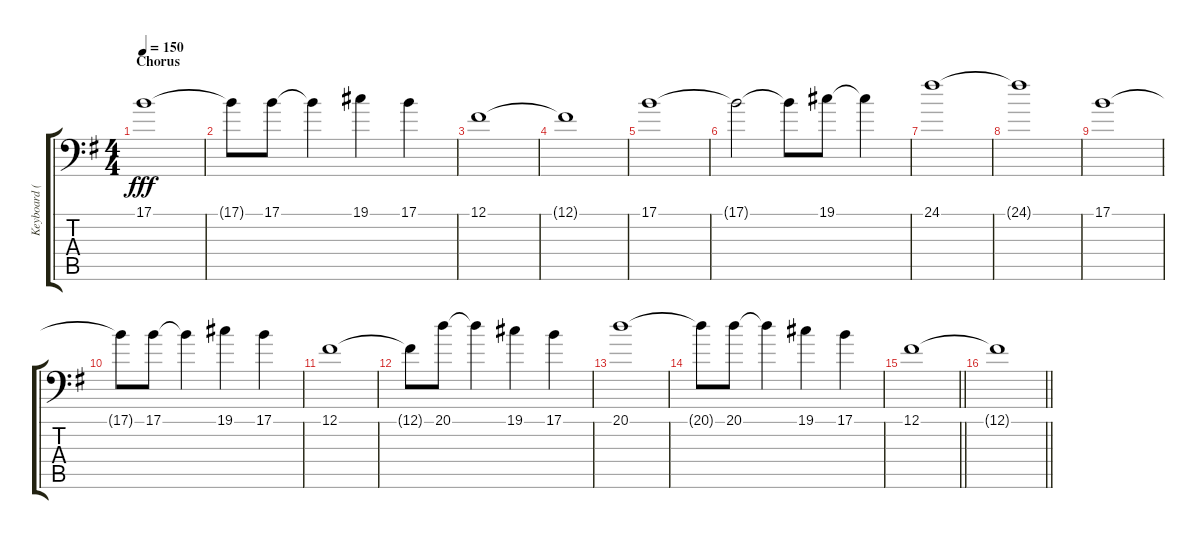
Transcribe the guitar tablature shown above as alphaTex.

\track ("Keyboard (backup)" "Keyboard (") {instrument acousticgrandpiano}
\staff {score tabs}
\tuning (Gb3 Db3 A2 E2 B1 Gb1) {hide}
\ts (4 4)
\section ("" "Chorus")
\tempo 150
\clef f4
\ks g
17.1.1{dy fff volume 11 instrument pad5bowed} |
17.1{t}.8 17.1.8 17.1{t}.4 19.1.4 17.1.4 |
12.1.1 |
12.1{t}.1 |
17.1.1 |
17.1{t}.2 17.1{t}.8 19.1.8 19.1{t}.4 |
24.1.1 |
24.1{t}.1 |
17.1.1 |
17.1{t}.8 17.1.8 17.1{t}.4 19.1.4 17.1.4 |
12.1.1 |
12.1{t}.8 20.1.8 20.1{t}.4 19.1.4 17.1.4 |
20.1.1 |
20.1{t}.8 20.1.8 20.1{t}.4 19.1.4 17.1.4 |
\barLineRight lightlight
12.1.1 |
\barLineRight lightlight
12.1{t}.1
